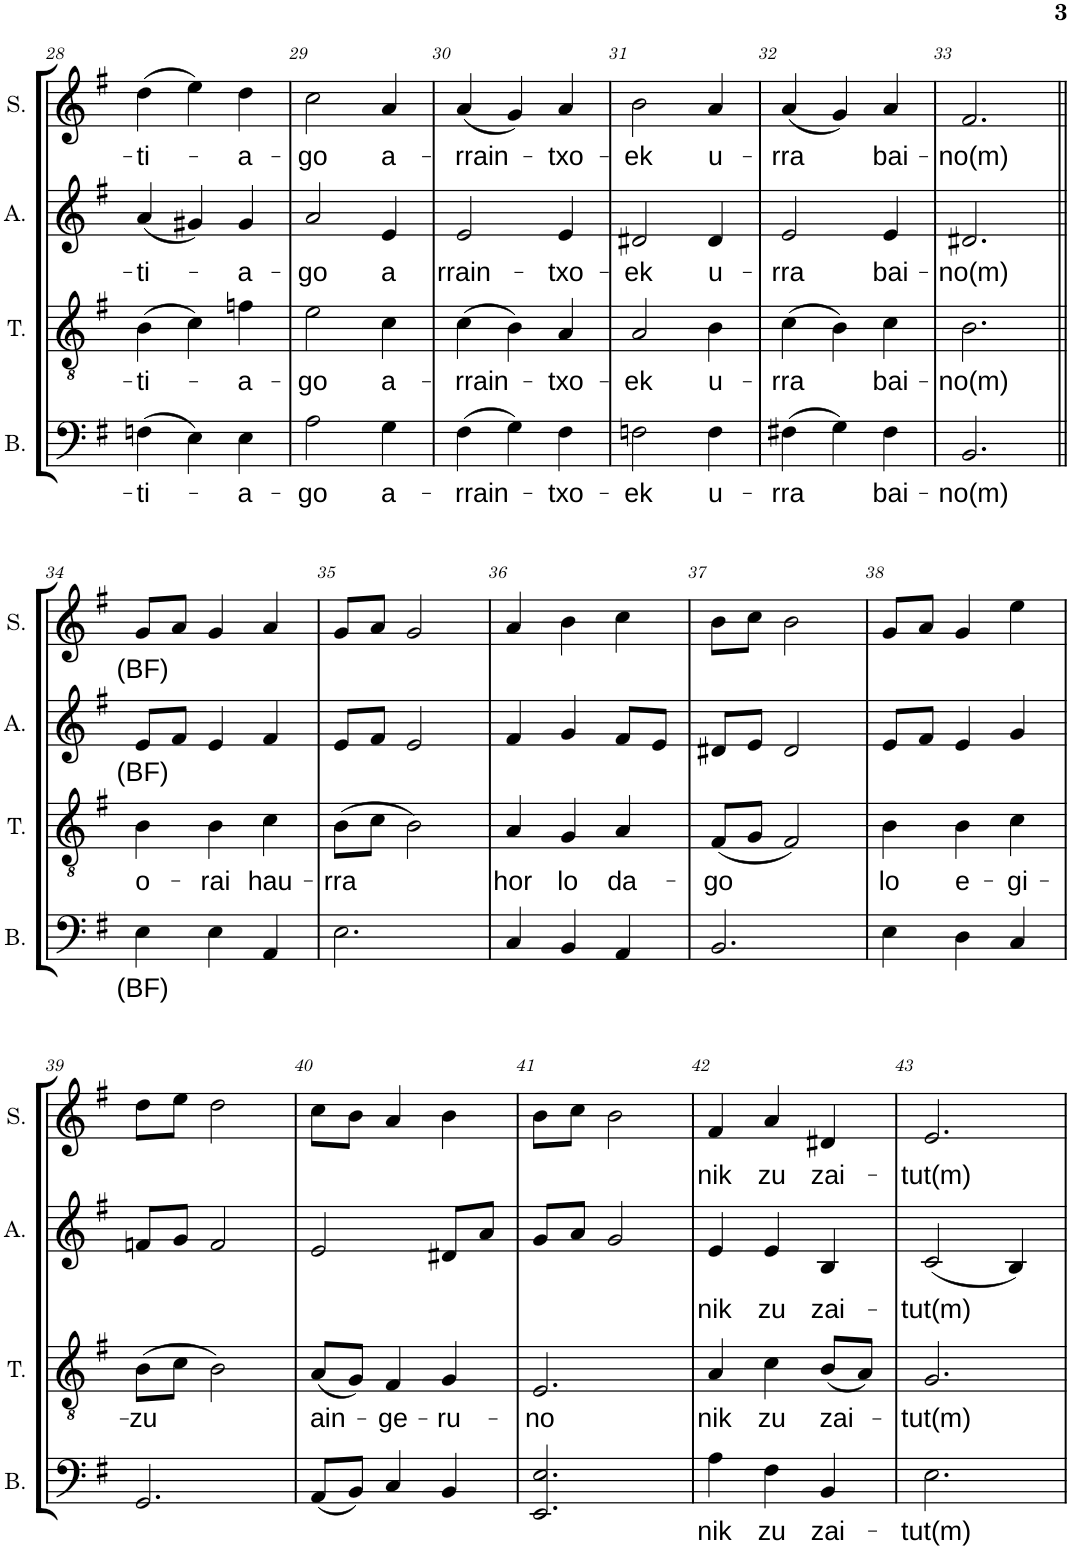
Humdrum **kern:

**kern	**text	**kern	**text	**kern	**text	**kern	**text
*part4	*part4	*part3	*part3	*part2	*part2	*part1	*part1
*staff4	*staff4	*staff3	*staff3	*staff2	*staff2	*staff1	*staff1
*I"Basse	*	*I"Ténor	*	*I"Alto	*	*I"Soprano	*
*I'B.	*	*I'T.	*	*I'A.	*	*I'S.	*
!!LO:PB:g=z
*clefF4	*	*clefGv2	*	*clefG2	*	*clefG2	*
*k[f#]	*	*k[f#]	*	*k[f#]	*	*k[f#]	*
*M3/4	*	*M3/4	*	*M3/4	*	*M3/4	*
=28	=28	=28	=28	=28	=28	=28	=28
!	!LO:LY:b	!	!LO:LY:b	!	!LO:LY:b	!	!LO:LY:b
(4Fn\	-ti-	(4B\	-ti-	(4a/	-ti-	(4dd\	-ti-
4E\)	.	4c\)	.	4g#X/)	.	4ee\)	.
!	!LO:LY:b	!	!LO:LY:b	!	!LO:LY:b	!	!LO:LY:b
4E\	-a-	4fn\	-a-	4g#/	-a-	4dd\	-a-
=29	=29	=29	=29	=29	=29	=29	=29
!	!LO:LY:b	!	!LO:LY:b	!	!LO:LY:b	!	!LO:LY:b
2A\	-go	2e\	-go	2a/	-go	2cc\	-go
!	!LO:LY:b	!	!LO:LY:b	!	!LO:LY:b	!	!LO:LY:b
4G\	a-	4c\	a-	4e/	a	4a/	a-
=30	=30	=30	=30	=30	=30	=30	=30
!	!LO:LY:b	!	!LO:LY:b	!	!LO:LY:b	!	!LO:LY:b
(4F#\	-rrain-	(4c\	-rrain-	2e/	-rrain-	(4a/	-rrain-
4G\)	.	4B\)	.	.	.	4g/)	.
!	!LO:LY:b	!	!LO:LY:b	!	!LO:LY:b	!	!LO:LY:b
4F#\	-txo-	4A/	-txo-	4e/	-txo-	4a/	-txo-
=31	=31	=31	=31	=31	=31	=31	=31
!	!LO:LY:b	!	!LO:LY:b	!	!LO:LY:b	!	!LO:LY:b
2Fn\	-ek	2A/	-ek	2d#X/	-ek	2b\	-ek
!	!LO:LY:b	!	!LO:LY:b	!	!LO:LY:b	!	!LO:LY:b
4F\	u-	4B\	u-	4d#/	u-	4a/	u-
=32	=32	=32	=32	=32	=32	=32	=32
!	!LO:LY:b	!	!LO:LY:b	!	!LO:LY:b	!	!LO:LY:b
(4F#X\	-rra	(4c\	-rra	2e/	-rra	(4a/	-rra
4G\)	.	4B\)	.	.	.	4g/)	.
!	!LO:LY:b	!	!LO:LY:b	!	!LO:LY:b	!	!LO:LY:b
4F#\	bai-	4c\	bai-	4e/	bai-	4a/	bai-
=33	=33	=33	=33	=33	=33	=33	=33
!	!LO:LY:b	!	!LO:LY:b	!	!LO:LY:b	!	!LO:LY:b
2.BB/	-no(m)	2.B\	-no(m)	2.d#X/	-no(m)	2.f#/	-no(m)
!!LO:LB:g=z
=34||	=34||	=34||	=34||	=34||	=34||	=34||	=34||
!	!LO:LY:b	!	!LO:LY:b	!	!LO:LY:b	!	!LO:LY:b
4E\	(BF)	4B\	o-	8e/L	(BF)	8g/L	(BF)
.	.	.	.	8f#/J	.	8a/J	.
!	!	!	!LO:LY:b	!	!	!	!
4E\	.	4B\	-rai	4e/	.	4g/	.
!	!	!	!LO:LY:b	!	!	!	!
4AA/	.	4c\	hau-	4f#/	.	4a/	.
=35	=35	=35	=35	=35	=35	=35	=35
!	!	!	!LO:LY:b	!	!	!	!
2.E\	.	(8B\L	-rra	8e/L	.	8g/L	.
.	.	8c\J	.	8f#/J	.	8a/J	.
.	.	2B\)	.	2e/	.	2g/	.
=36	=36	=36	=36	=36	=36	=36	=36
!	!	!	!LO:LY:b	!	!	!	!
4C/	.	4A/	hor	4f#/	.	4a/	.
!	!	!	!LO:LY:b	!	!	!	!
4BB/	.	4G/	lo	4g/	.	4b\	.
!	!	!	!LO:LY:b	!	!	!	!
4AA/	.	4A/	da-	8f#/L	.	4cc\	.
.	.	.	.	8e/J	.	.	.
=37	=37	=37	=37	=37	=37	=37	=37
!	!	!	!LO:LY:b	!	!	!	!
2.BB/	.	(8F#/L	-go	8d#X/L	.	8b\L	.
.	.	8G/J	.	8e/J	.	8cc\J	.
.	.	2F#/)	.	2d#/	.	2b\	.
=38	=38	=38	=38	=38	=38	=38	=38
!	!	!	!LO:LY:b	!	!	!	!
4E\	.	4B\	lo	8e/L	.	8g/L	.
.	.	.	.	8f#/J	.	8a/J	.
!	!	!	!LO:LY:b	!	!	!	!
4D\	.	4B\	e-	4e/	.	4g/	.
!	!	!	!LO:LY:b	!	!	!	!
4C/	.	4c\	-gi-	4g/	.	4ee\	.
!!LO:LB:g=z
=39	=39	=39	=39	=39	=39	=39	=39
!	!	!	!LO:LY:b	!	!	!	!
2.GG/	.	(8B\L	-zu	8fn/L	.	8dd\L	.
.	.	8c\J	.	8g/J	.	8ee\J	.
.	.	2B\)	.	2f/	.	2dd\	.
=40	=40	=40	=40	=40	=40	=40	=40
!	!	!	!LO:LY:b	!	!	!	!
(8AA/L	.	(8A/L	ain-	2e/	.	8cc\L	.
8BB/J)	.	8G/J)	.	.	.	8b\J	.
!	!	!	!LO:LY:b	!	!	!	!
4C/	.	4F#/	-ge-	.	.	4a/	.
!	!	!	!LO:LY:b	!	!	!	!
4BB/	.	4G/	-ru-	8d#X/L	.	4b\	.
.	.	.	.	8a/J	.	.	.
=41	=41	=41	=41	=41	=41	=41	=41
!	!	!	!LO:LY:b	!	!	!	!
2.EE/ 2.E/	.	2.E/	-no	8g/L	.	8b\L	.
.	.	.	.	8a/J	.	8cc\J	.
.	.	.	.	2g/	.	2b\	.
=42	=42	=42	=42	=42	=42	=42	=42
!	!LO:LY:b	!	!LO:LY:b	!	!LO:LY:b	!	!LO:LY:b
4A\	nik	4A/	nik	4e/	nik	4f#/	nik
!	!LO:LY:b	!	!LO:LY:b	!	!LO:LY:b	!	!LO:LY:b
4F#\	zu	4c\	zu	4e/	zu	4a/	zu
!	!LO:LY:b	!	!LO:LY:b	!	!LO:LY:b	!	!LO:LY:b
4BB/	zai-	(8B/L	zai-	4B/	zai-	4d#X/	zai-
.	.	8A/J)	.	.	.	.	.
=43	=43	=43	=43	=43	=43	=43	=43
!	!LO:LY:b	!	!LO:LY:b	!	!LO:LY:b	!	!LO:LY:b
2.E\	-tut(m)	2.G/	-tut(m)	(2c/	-tut(m)	2.e/	-tut(m)
.	.	.	.	4B/)	.	.	.
=	=	=	=	=	=	=	=
*-	*-	*-	*-	*-	*-	*-	*-
